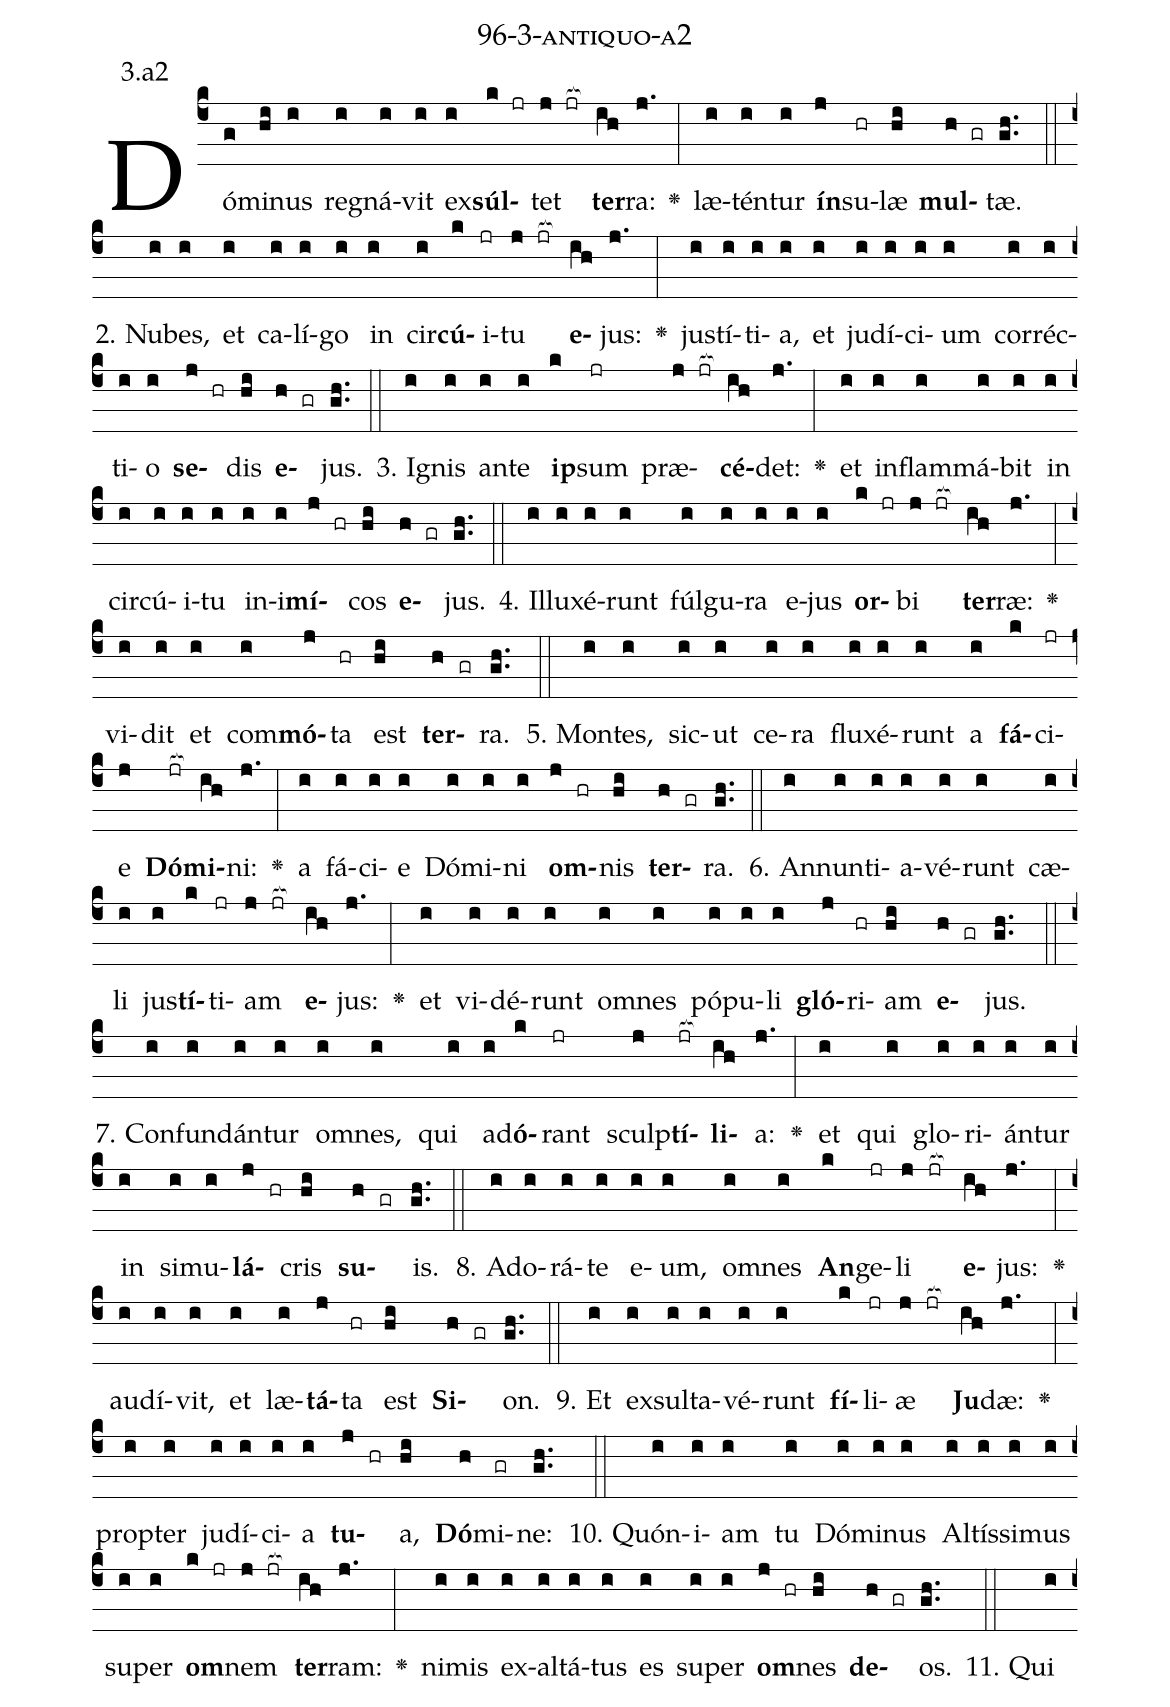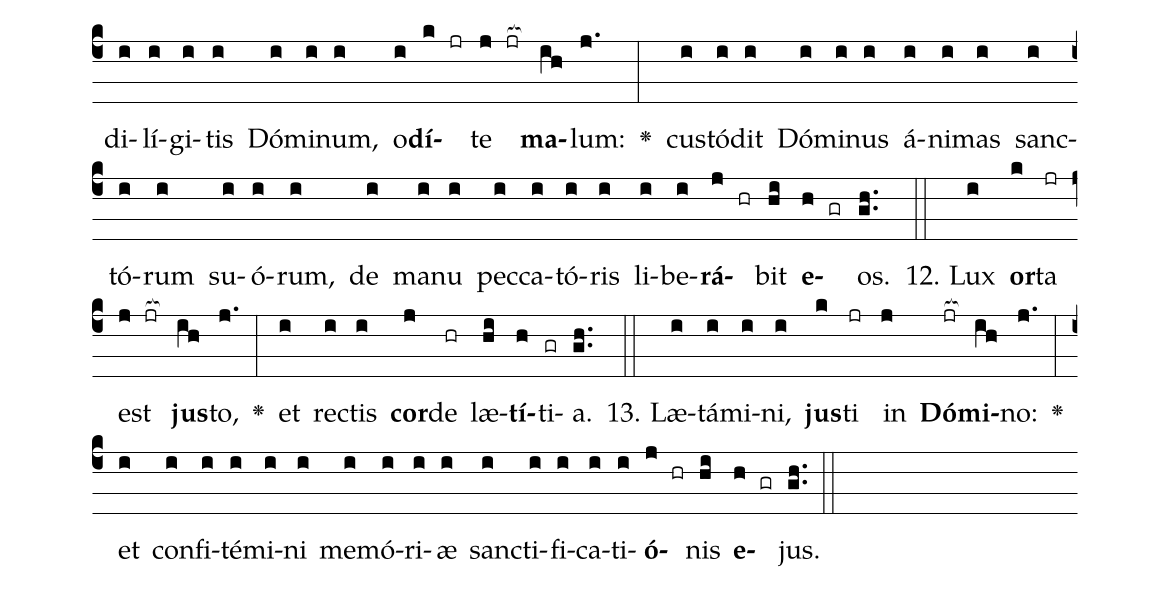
name: 96-3-antiquo-a2;
annotation: 3.a2;
%%
(c4)Dó(g)mi(hi)nus(i) re(i)gná(i)vit(i) ex(i)<b>súl</b>(k jr)tet(j jr[ocb:1{]) <b>ter</b>(ih[ocb:0}])ra:(j.) <v>\greheightstar</v>(:) læ(i)tén(i)tur(i) <b>ín</b>(j)su(hr)læ(hi) <b>mul</b>(h gr)tæ.(gh..) (::)
2. Nu(i)bes,(i) et(i) ca(i)lí(i)go(i) in(i) cir(i)<b>cú</b>(k)i(jr)tu(j jr[ocb:1{]) <b>e</b>(ih[ocb:0}])jus:(j.) <v>\greheightstar</v>(:) jus(i)tí(i)ti(i)a,(i) et(i) ju(i)dí(i)ci(i)um(i) cor(i)réc(i)ti(i)o(i) <b>se</b>(j hr)dis(hi) <b>e</b>(h gr)jus.(gh..) (::)
3. I(i)gnis(i) an(i)te(i) <b>ip</b>(k)sum(jr) præ(j jr[ocb:1{])<b>cé</b>(ih[ocb:0}])det:(j.) <v>\greheightstar</v>(:) et(i) in(i)flam(i)má(i)bit(i) in(i) cir(i)cú(i)i(i)tu(i) in(i)i(i)<b>mí</b>(j hr)cos(hi) <b>e</b>(h gr)jus.(gh..) (::)
4. Il(i)lu(i)xé(i)runt(i) fúl(i)gu(i)ra(i) e(i)jus(i) <b>or</b>(k jr)bi(j jr[ocb:1{]) <b>ter</b>(ih[ocb:0}])ræ:(j.) <v>\greheightstar</v>(:) vi(i)dit(i) et(i) com(i)<b>mó</b>(j)ta(hr) est(hi) <b>ter</b>(h gr)ra.(gh..) (::)
5. Mon(i)tes,(i) sic(i)ut(i) ce(i)ra(i) flu(i)xé(i)runt(i) a(i) <b>fá</b>(k)ci(jr)e(j) <b>Dó</b>(jr[ocb:1{])<b>mi</b>(ih[ocb:0}])ni:(j.) <v>\greheightstar</v>(:) a(i) fá(i)ci(i)e(i) Dó(i)mi(i)ni(i) <b>om</b>(j hr)nis(hi) <b>ter</b>(h gr)ra.(gh..) (::)
6. An(i)nun(i)ti(i)a(i)vé(i)runt(i) cæ(i)li(i) jus(i)<b>tí</b>(k)ti(jr)am(j jr[ocb:1{]) <b>e</b>(ih[ocb:0}])jus:(j.) <v>\greheightstar</v>(:) et(i) vi(i)dé(i)runt(i) om(i)nes(i) pó(i)pu(i)li(i) <b>gló</b>(j)ri(hr)am(hi) <b>e</b>(h gr)jus.(gh..) (::)
7. Con(i)fun(i)dán(i)tur(i) om(i)nes,(i) qui(i) ad(i)<b>ó</b>(k)rant(jr) sculp(j)<b>tí</b>(jr[ocb:1{])<b>li</b>(ih[ocb:0}])a:(j.) <v>\greheightstar</v>(:) et(i) qui(i) glo(i)ri(i)án(i)tur(i) in(i) si(i)mu(i)<b>lá</b>(j hr)cris(hi) <b>su</b>(h gr)is.(gh..) (::)
8. Ad(i)o(i)rá(i)te(i) e(i)um,(i) om(i)nes(i) <b>An</b>(k)ge(jr)li(j jr[ocb:1{]) <b>e</b>(ih[ocb:0}])jus:(j.) <v>\greheightstar</v>(:) au(i)dí(i)vit,(i) et(i) læ(i)<b>tá</b>(j)ta(hr) est(hi) <b>Si</b>(h gr)on.(gh..) (::)
9. Et(i) ex(i)sul(i)ta(i)vé(i)runt(i) <b>fí</b>(k)li(jr)æ(j jr[ocb:1{]) <b>Ju</b>(ih[ocb:0}])dæ:(j.) <v>\greheightstar</v>(:) prop(i)ter(i) ju(i)dí(i)ci(i)a(i) <b>tu</b>(j hr)a,(hi) <b>Dó</b>(h)mi(gr)ne:(gh..) (::)
10. Quón(i)i(i)am(i) tu(i) Dó(i)mi(i)nus(i) Al(i)tís(i)si(i)mus(i) su(i)per(i) <b>om</b>(k jr)nem(j jr[ocb:1{]) <b>ter</b>(ih[ocb:0}])ram:(j.) <v>\greheightstar</v>(:) ni(i)mis(i) ex(i)al(i)tá(i)tus(i) es(i) su(i)per(i) <b>om</b>(j hr)nes(hi) <b>de</b>(h gr)os.(gh..) (::)
11. Qui(i) di(i)lí(i)gi(i)tis(i) Dó(i)mi(i)num,(i) o(i)<b>dí</b>(k jr)te(j jr[ocb:1{]) <b>ma</b>(ih[ocb:0}])lum:(j.) <v>\greheightstar</v>(:) cus(i)tó(i)dit(i) Dó(i)mi(i)nus(i) á(i)ni(i)mas(i) sanc(i)tó(i)rum(i) su(i)ó(i)rum,(i) de(i) ma(i)nu(i) pec(i)ca(i)tó(i)ris(i) li(i)be(i)<b>rá</b>(j hr)bit(hi) <b>e</b>(h gr)os.(gh..) (::)
12. Lux(i) <b>or</b>(k)ta(jr) est(j jr[ocb:1{]) <b>jus</b>(ih[ocb:0}])to,(j.) <v>\greheightstar</v>(:) et(i) rec(i)tis(i) <b>cor</b>(j)de(hr) læ(hi)<b>tí</b>(h)ti(gr)a.(gh..) (::)
13. Læ(i)tá(i)mi(i)ni,(i) <b>jus</b>(k)ti(jr) in(j) <b>Dó</b>(jr[ocb:1{])<b>mi</b>(ih[ocb:0}])no:(j.) <v>\greheightstar</v>(:) et(i) con(i)fi(i)té(i)mi(i)ni(i) me(i)mó(i)ri(i)æ(i) sanc(i)ti(i)fi(i)ca(i)ti(i)<b>ó</b>(j hr)nis(hi) <b>e</b>(h gr)jus.(gh..) (::)
